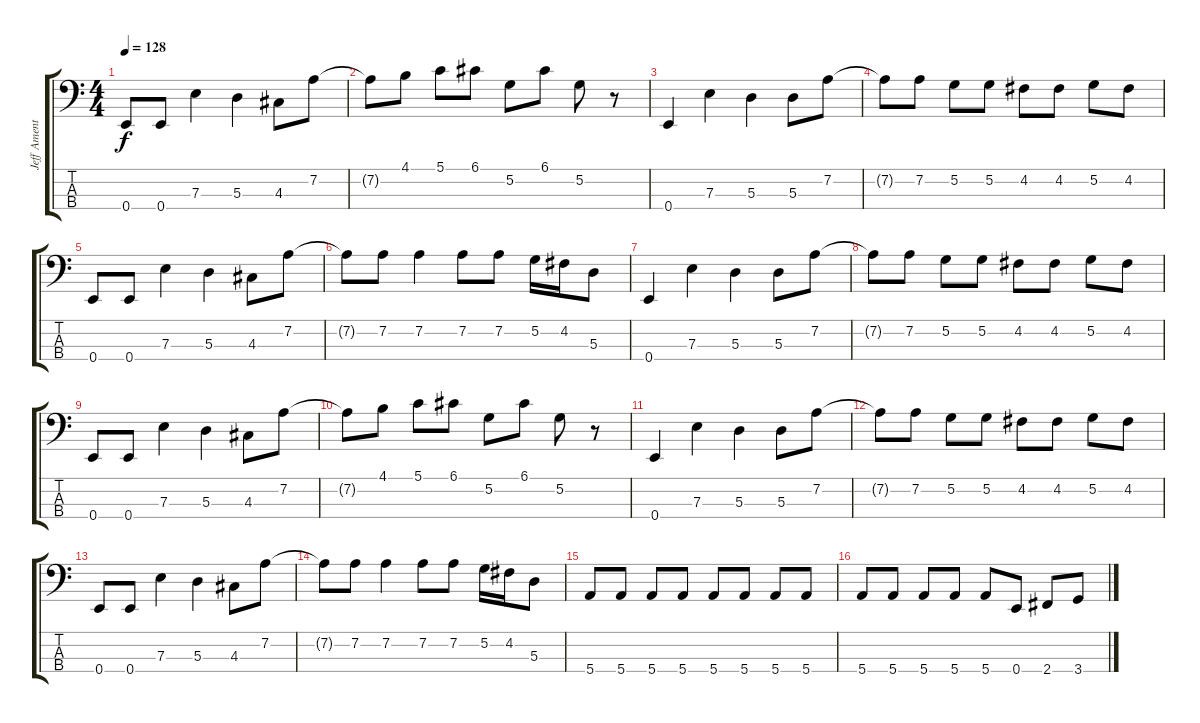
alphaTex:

\track ("Jeff Ament Bass" "Jeff Ament") {instrument electricbassfinger}
\staff {score tabs}
\tuning (G2 D2 A1 E1) {hide}
\ts (4 4)
\tempo 128
\clef f4
\ks c
0.4.8{dy f} 0.4.8 7.3.4 5.3.4 4.3.8 7.2.8 |
7.2{t}.8 4.1.8 5.1.8 6.1.8 5.2.8 6.1.8 5.2.8 r.8 |
0.4.4 7.3.4 5.3.4 5.3.8 7.2.8 |
7.2{t}.8 7.2.8 5.2.8 5.2.8 4.2.8 4.2.8 5.2.8 4.2.8 |
0.4.8 0.4.8 7.3.4 5.3.4 4.3.8 7.2.8 |
7.2{t}.8 7.2.8 7.2.4 7.2.8 7.2.8 5.2.16 4.2.16 5.3.8 |
0.4.4 7.3.4 5.3.4 5.3.8 7.2.8 |
7.2{t}.8 7.2.8 5.2.8 5.2.8 4.2.8 4.2.8 5.2.8 4.2.8 |
0.4.8 0.4.8 7.3.4 5.3.4 4.3.8 7.2.8 |
7.2{t}.8 4.1.8 5.1.8 6.1.8 5.2.8 6.1.8 5.2.8 r.8 |
0.4.4 7.3.4 5.3.4 5.3.8 7.2.8 |
7.2{t}.8 7.2.8 5.2.8 5.2.8 4.2.8 4.2.8 5.2.8 4.2.8 |
0.4.8 0.4.8 7.3.4 5.3.4 4.3.8 7.2.8 |
7.2{t}.8 7.2.8 7.2.4 7.2.8 7.2.8 5.2.16 4.2.16 5.3.8 |
5.4.8 5.4.8 5.4.8 5.4.8 5.4.8 5.4.8 5.4.8 5.4.8 |
5.4.8 5.4.8 5.4.8 5.4.8 5.4.8 0.4.8 2.4.8 3.4.8
